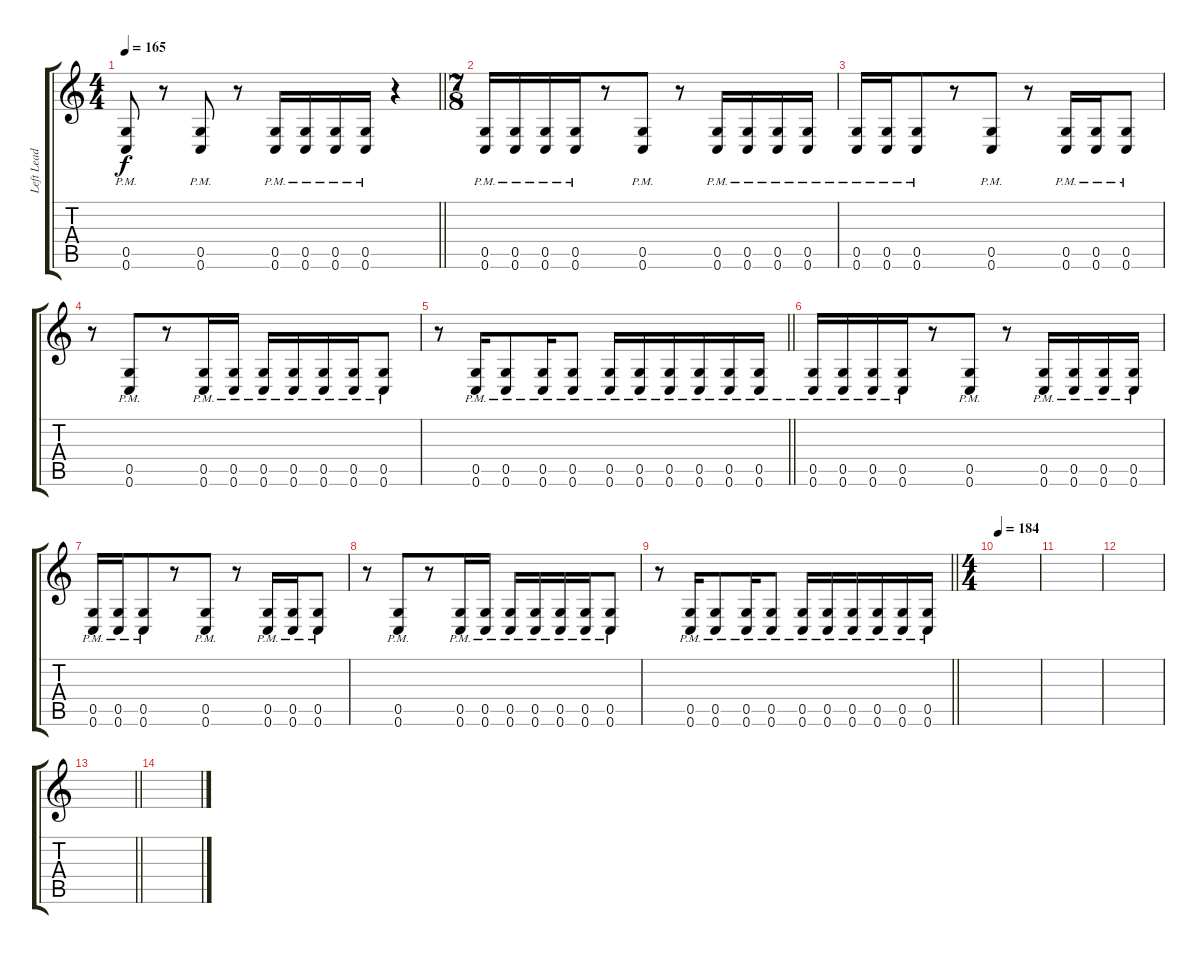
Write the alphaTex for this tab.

\track ("Left Lead" "Left Lead") {instrument distortionguitar}
\staff {score tabs}
\tuning (D4 A3 F3 C3 G2 C2) {hide}
\ts (4 4)
\tempo 165
\clef g2
\barLineRight lightlight
\ks c
(0.5{pm} 0.6{pm}).8{dy f} r.8 (0.5{pm} 0.6{pm}).8 r.8 (0.5{pm} 0.6{pm}).16 (0.5{pm} 0.6{pm}).16 (0.5{pm} 0.6{pm}).16 (0.5{pm} 0.6{pm}).16 r.4 |
\ts (7 8)
\section ("" "")
(0.5{pm} 0.6{pm}).16 (0.5{pm} 0.6{pm}).16 (0.5{pm} 0.6{pm}).16 (0.5{pm} 0.6{pm}).16 r.8 (0.5{pm} 0.6{pm}).8 r.8 (0.5{pm} 0.6{pm}).16 (0.5{pm} 0.6{pm}).16 (0.5{pm} 0.6{pm}).16 (0.5{pm} 0.6{pm}).16 |
(0.5{pm} 0.6{pm}).16 (0.5{pm} 0.6{pm}).16 (0.5{pm} 0.6{pm}).8 r.8 (0.5{pm} 0.6{pm}).8 r.8 (0.5{pm} 0.6{pm}).16 (0.5{pm} 0.6{pm}).16 (0.5{pm} 0.6{pm}).8 |
r.8 (0.5{pm} 0.6{pm}).8 r.8 (0.5{pm} 0.6{pm}).16 (0.5{pm} 0.6{pm}).16 (0.5{pm} 0.6{pm}).16 (0.5{pm} 0.6{pm}).16 (0.5{pm} 0.6{pm}).16 (0.5{pm} 0.6{pm}).16 (0.5{pm} 0.6{pm}).8 |
\barLineRight lightlight
r.8 (0.5{pm} 0.6{pm}).16 (0.5{pm} 0.6{pm}).8 (0.5{pm} 0.6{pm}).16 (0.5{pm} 0.6{pm}).8 (0.5{pm} 0.6{pm}).16 (0.5{pm} 0.6{pm}).16 (0.5{pm} 0.6{pm}).16 (0.5{pm} 0.6{pm}).16 (0.5{pm} 0.6{pm}).16 (0.5{pm} 0.6{pm}).16 |
\section ("" "")
(0.5{pm} 0.6{pm}).16 (0.5{pm} 0.6{pm}).16 (0.5{pm} 0.6{pm}).16 (0.5{pm} 0.6{pm}).16 r.8 (0.5{pm} 0.6{pm}).8 r.8 (0.5{pm} 0.6{pm}).16 (0.5{pm} 0.6{pm}).16 (0.5{pm} 0.6{pm}).16 (0.5{pm} 0.6{pm}).16 |
(0.5{pm} 0.6{pm}).16 (0.5{pm} 0.6{pm}).16 (0.5{pm} 0.6{pm}).8 r.8 (0.5{pm} 0.6{pm}).8 r.8 (0.5{pm} 0.6{pm}).16 (0.5{pm} 0.6{pm}).16 (0.5{pm} 0.6{pm}).8 |
r.8 (0.5{pm} 0.6{pm}).8 r.8 (0.5{pm} 0.6{pm}).16 (0.5{pm} 0.6{pm}).16 (0.5{pm} 0.6{pm}).16 (0.5{pm} 0.6{pm}).16 (0.5{pm} 0.6{pm}).16 (0.5{pm} 0.6{pm}).16 (0.5{pm} 0.6{pm}).8 |
\barLineRight lightlight
r.8 (0.5{pm} 0.6{pm}).16 (0.5{pm} 0.6{pm}).8 (0.5{pm} 0.6{pm}).16 (0.5{pm} 0.6{pm}).8 (0.5{pm} 0.6{pm}).16 (0.5{pm} 0.6{pm}).16 (0.5{pm} 0.6{pm}).16 (0.5{pm} 0.6{pm}).16 (0.5{pm} 0.6{pm}).16 (0.5{pm} 0.6{pm}).16 |
\ts (4 4)
\section ("" "")
\tempo 184
|
|
|
\barLineRight lightlight
|
\section ("" "")
